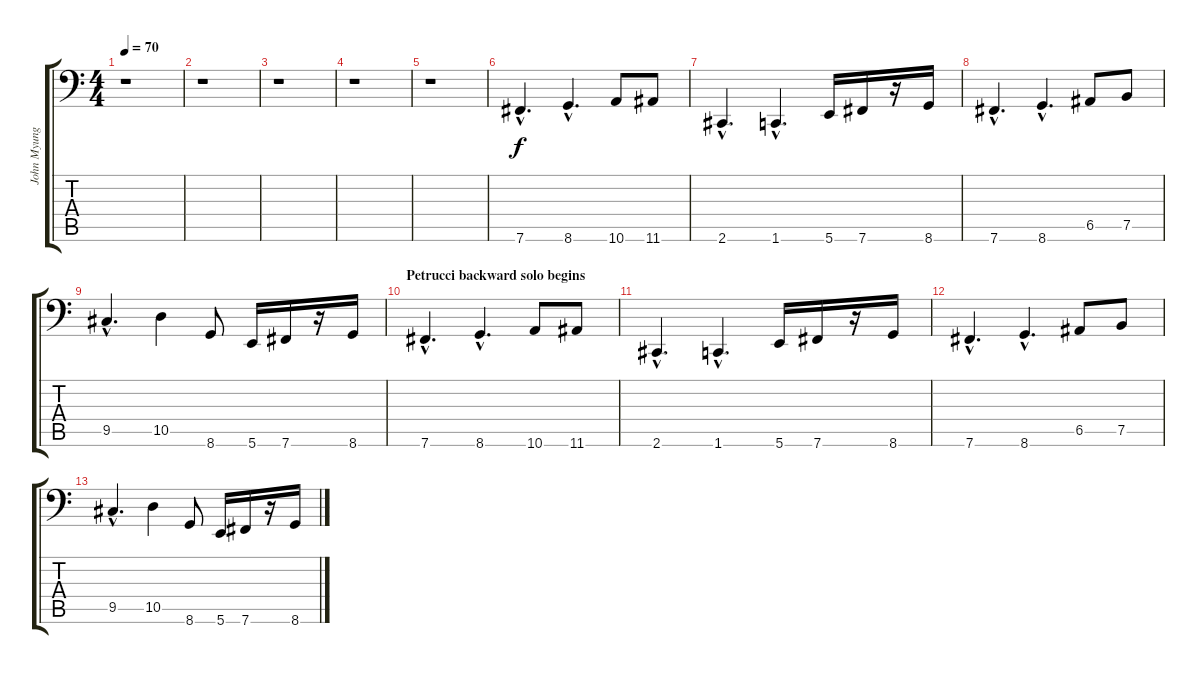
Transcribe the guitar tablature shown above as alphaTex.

\track ("John Myung" "John Myung") {instrument electricbassfinger}
\staff {score tabs}
\tuning (C3 G2 D2 A1 E1 B0) {hide}
\ts (4 4)
\tempo 70
\clef f4
\ks c
r.1{dy f} |
r.1 |
r.1 |
r.1 |
r.1 |
7.6{hac}.4{d} 8.6{hac}.4{d} 10.6.8 11.6.8 |
2.6{hac}.4{d} 1.6{hac}.4{d} 5.6.16 7.6.16 r.16 8.6.16 |
7.6{hac}.4{d} 8.6{hac}.4{d} 6.5.8 7.5.8 |
9.5{hac}.4{d} 10.5.4 8.6.8 5.6.16 7.6.16 r.16 8.6.16 |
\section ("" "Petrucci backward solo begins")
7.6{hac}.4{d} 8.6{hac}.4{d} 10.6.8 11.6.8 |
2.6{hac}.4{d} 1.6{hac}.4{d} 5.6.16 7.6.16 r.16 8.6.16 |
7.6{hac}.4{d} 8.6{hac}.4{d} 6.5.8 7.5.8 |
9.5{hac}.4{d} 10.5.4 8.6.8 5.6.16 7.6.16 r.16 8.6.16
